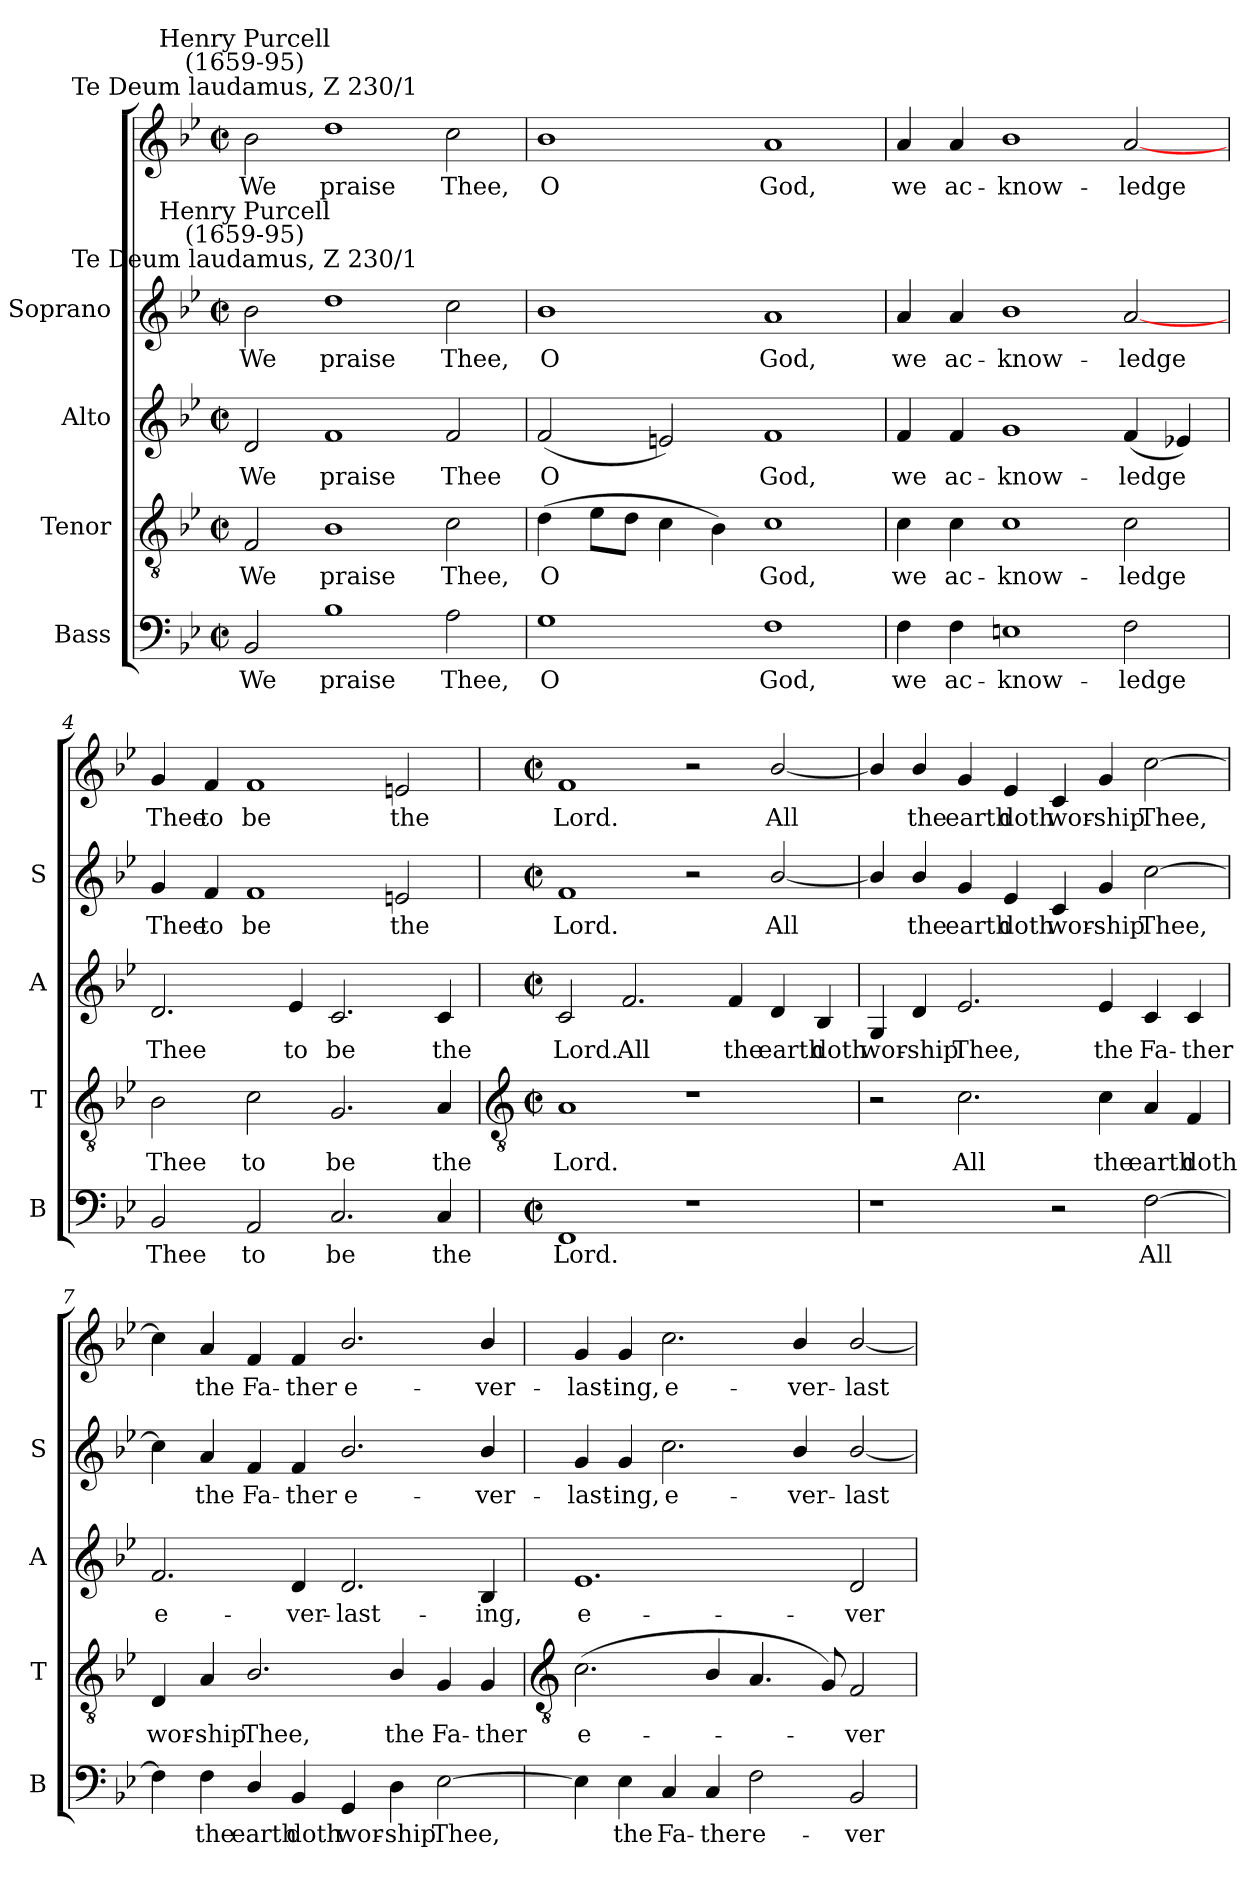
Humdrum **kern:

**kern	**text	**kern	**text	**kern	**text	**kern	**text	**kern	**text
*part4	*part4	*part3	*part3	*part2	*part2	*part1	*part1	*part1	*part1
*staff5	*staff5	*staff4	*staff4	*staff3	*staff3	*staff2	*staff2	*staff1	*staff1
*I"Bass	*	*I"Tenor	*	*I"Alto	*	*I"Soprano	*	*	*
*I'B	*	*I'T	*	*I'A	*	*I'S	*	*	*
*clefF4	*	*clefGv2	*	*clefG2	*	*	*	*clefG2	*
*k[b-e-]	*	*k[b-e-]	*	*k[b-e-]	*	*k[b-e-]	*	*k[b-e-]	*
*B-:	*	*B-:	*	*B-:	*	*B-:	*	*B-:	*
*M4/2	*	*M4/2	*	*M4/2	*	*M4/2	*	*M4/2	*
*met(c|)	*	*met(c|)	*	*met(c|)	*	*met(c|)	*	*met(c|)	*
=1	=1	=1	=1	=1	=1	=1	=1	=1	=1
!	!	!	!	!	!	!	!	!LO:TX:a:cj:t=Te Deum laudamus, Z 230/1	!
!	!	!	!	!	!	!	!	!LO:TX:a:cj:t=Henry Purcell\n(1659-95)	!
!	!	!	!	!	!	!LO:TX:a:cj:t=Te Deum laudamus, Z 230/1	!	!	!
!	!	!	!	!	!	!LO:TX:a:cj:t=Henry Purcell\n(1659-95)	!	!	!
!	!LO:LY:b	!	!LO:LY:b	!	!LO:LY:b	!	!LO:LY:b	!	!LO:LY:b
2BB-	We	2F	We	2d	We	2b-	We	2b-	We
!	!LO:LY:b	!	!LO:LY:b	!	!LO:LY:b	!	!LO:LY:b	!	!LO:LY:b
1B-	praise	1B-	praise	1f	praise	1dd	praise	1dd	praise
!	!LO:LY:b	!	!LO:LY:b	!	!LO:LY:b	!	!LO:LY:b	!	!LO:LY:b
2A	Thee,	2c	Thee,	2f	Thee	2cc	Thee,	2cc	Thee,
=2	=2	=2	=2	=2	=2	=2	=2	=2	=2
!	!LO:LY:b	!	!LO:LY:b	!	!LO:LY:b	!	!LO:LY:b	!	!LO:LY:b
1G	O	(>4d	O	(<2f	O	1b-	O	1b-	O
.	.	8e-L	.	.	.	.	.	.	.
.	.	8dJ	.	.	.	.	.	.	.
.	.	4c	.	2en)	.	.	.	.	.
.	.	4B-)	.	.	.	.	.	.	.
!	!LO:LY:b	!	!LO:LY:b	!	!LO:LY:b	!	!LO:LY:b	!	!LO:LY:b
1F	God,	1c	God,	1f	God,	1a	God,	1a	God,
=3	=3	=3	=3	=3	=3	=3	=3	=3	=3
!	!LO:LY:b	!	!LO:LY:b	!	!LO:LY:b	!	!LO:LY:b	!	!LO:LY:b
4F	we	4c	we	4f	we	4a	we	4a	we
!	!LO:LY:b	!	!LO:LY:b	!	!LO:LY:b	!	!LO:LY:b	!	!LO:LY:b
4F	ac-	4c	ac-	4f	ac-	4a	ac-	4a	ac-
!	!LO:LY:b	!	!LO:LY:b	!	!LO:LY:b	!	!LO:LY:b	!	!LO:LY:b
1En	-know-	1c	-know-	1g	-know-	1b-	-know-	1b-	-know-
!	!LO:LY:b	!	!LO:LY:b	!	!LO:LY:b	!	!LO:LY:b	!	!LO:LY:b
2F	-ledge	2c	-ledge	(<4f	-ledge	[2a/	-ledge	[2a/	-ledge
.	.	.	.	4e-X)	.	.	.	.	.
=4	=4	=4	=4	=4	=4	=4	=4	=4	=4
!	!LO:LY:b	!	!LO:LY:b	!	!LO:LY:b	!	!LO:LY:b	!	!LO:LY:b
2BB-	Thee	2B-	Thee	2.d	Thee	4g	Thee	4g	Thee
!	!	!	!	!	!	!	!LO:LY:b	!	!LO:LY:b
.	.	.	.	.	.	4f	to	4f	to
!	!LO:LY:b	!	!LO:LY:b	!	!	!	!LO:LY:b	!	!LO:LY:b
2AA	to	2c	to	.	.	1f	be	1f	be
!	!	!	!	!	!LO:LY:b	!	!	!	!
.	.	.	.	4e-	to	.	.	.	.
!	!LO:LY:b	!	!LO:LY:b	!	!LO:LY:b	!	!	!	!
2.C/	be	2.G	be	2.c	be	.	.	.	.
!	!	!	!	!	!	!	!LO:LY:b	!	!LO:LY:b
.	.	.	.	.	.	2en	the	2en	the
!	!LO:LY:b	!	!LO:LY:b	!	!LO:LY:b	!	!	!	!
4C/	the	4A	the	4c	the	.	.	.	.
!!LO:LB:g=z
=5	=5	=5	=5	=5	=5	=5	=5	=5	=5
*	*	*clefGv2	*	*	*	*	*	*	*
*M4/2	*	*M4/2	*	*M4/2	*	*M4/2	*	*M4/2	*
*met(c|)	*	*met(c|)	*	*met(c|)	*	*met(c|)	*	*met(c|)	*
!	!LO:LY:b	!	!LO:LY:b	!	!LO:LY:b	!	!LO:LY:b	!	!LO:LY:b
1FF	Lord.	1A	Lord.	2c	Lord.	1f	Lord.	1f	Lord.
!	!	!	!	!	!LO:LY:b	!	!	!	!
.	.	.	.	2.f	All	.	.	.	.
1r	.	1r	.	.	.	2r	.	2r	.
!	!	!	!	!	!LO:LY:b	!	!	!	!
.	.	.	.	4f	the	.	.	.	.
!	!	!	!	!	!LO:LY:b	!	!LO:LY:b	!	!LO:LY:b
.	.	.	.	4d	earth	[2b-/	All	[2b-/	All
!	!	!	!	!	!LO:LY:b	!	!	!	!
.	.	.	.	4B-	doth	.	.	.	.
=6	=6	=6	=6	=6	=6	=6	=6	=6	=6
!	!	!	!	!	!LO:LY:b	!	!	!	!
1r	.	2r	.	4G	wor-	4b-/]	.	4b-/]	.
!	!	!	!	!	!LO:LY:b	!	!LO:LY:b	!	!LO:LY:b
.	.	.	.	4d	-ship	4b-/	the	4b-/	the
!	!	!	!LO:LY:b	!	!LO:LY:b	!	!LO:LY:b	!	!LO:LY:b
.	.	2.c	All	2.e-	Thee,	4g	earth	4g	earth
!	!	!	!	!	!	!	!LO:LY:b	!	!LO:LY:b
.	.	.	.	.	.	4e-	doth	4e-	doth
!	!	!	!	!	!	!	!LO:LY:b	!	!LO:LY:b
2r	.	.	.	.	.	4c	wor-	4c	wor-
!	!	!	!LO:LY:b	!	!LO:LY:b	!	!LO:LY:b	!	!LO:LY:b
.	.	4c	the	4e-	the	4g	-ship	4g	-ship
!	!LO:LY:b	!	!LO:LY:b	!	!LO:LY:b	!	!LO:LY:b	!	!LO:LY:b
[2F	All	4A/	earth	4c	Fa-	[2cc	Thee,	[2cc	Thee,
!	!	!	!LO:LY:b	!	!LO:LY:b	!	!	!	!
.	.	4F	doth	4c	-ther	.	.	.	.
=7	=7	=7	=7	=7	=7	=7	=7	=7	=7
!	!	!	!LO:LY:b	!	!LO:LY:b	!	!	!	!
4F]	.	4D	wor-	2.f	e-	4cc]	.	4cc]	.
!	!LO:LY:b	!	!LO:LY:b	!	!	!	!LO:LY:b	!	!LO:LY:b
4F	the	4A	-ship	.	.	4a/	the	4a/	the
!	!LO:LY:b	!	!LO:LY:b	!	!	!	!LO:LY:b	!	!LO:LY:b
4D/	earth	2.B-/	Thee,	.	.	4f	Fa-	4f	Fa-
!	!LO:LY:b	!	!	!	!LO:LY:b	!	!LO:LY:b	!	!LO:LY:b
4BB-	doth	.	.	4d	-ver-	4f	-ther	4f	-ther
!	!LO:LY:b	!	!	!	!LO:LY:b	!	!LO:LY:b	!	!LO:LY:b
4GG	wor-	.	.	2.d	-last-	2.b-/	e-	2.b-/	e-
!	!LO:LY:b	!	!LO:LY:b	!	!	!	!	!	!
4D	-ship	4B-/	the	.	.	.	.	.	.
!	!LO:LY:b	!	!LO:LY:b	!	!	!	!	!	!
[2E-	Thee,	4G	Fa-	.	.	.	.	.	.
!	!	!	!LO:LY:b	!	!LO:LY:b	!	!LO:LY:b	!	!LO:LY:b
.	.	4G	-ther	4B-	-ing,	4b-/	-ver-	4b-/	-ver-
!!LO:LB:g=z
=8	=8	=8	=8	=8	=8	=8	=8	=8	=8
*	*	*clefGv2	*	*	*	*	*	*	*
!	!	!	!LO:LY:b	!	!LO:LY:b	!	!LO:LY:b	!	!LO:LY:b
4E-]	.	(<2.c	e-	1.e-	e-	4g	-last-	4g	-last-
!	!LO:LY:b	!	!	!	!	!	!LO:LY:b	!	!LO:LY:b
4E-	the	.	.	.	.	4g	-ing,	4g	-ing,
!	!LO:LY:b	!	!	!	!	!	!LO:LY:b	!	!LO:LY:b
4C	Fa-	.	.	.	.	2.cc	e-	2.cc	e-
!	!LO:LY:b	!	!	!	!	!	!	!	!
4C	-ther	4B-/	.	.	.	.	.	.	.
!	!LO:LY:b	!	!	!	!	!	!	!	!
2F	e-	4.A	.	.	.	.	.	.	.
!	!	!	!	!	!	!	!LO:LY:b	!	!LO:LY:b
.	.	.	.	.	.	4b-/	-ver-	4b-/	-ver-
.	.	8G)	.	.	.	.	.	.	.
!	!LO:LY:b	!	!LO:LY:b	!	!LO:LY:b	!	!LO:LY:b	!	!LO:LY:b
2BB-	-ver-	2F	ver-	2d	-ver-	[2b-/	-last-	[2b-/	-last-
=	=	=	=	=	=	=	=	=	=
*-	*-	*-	*-	*-	*-	*-	*-	*-	*-
